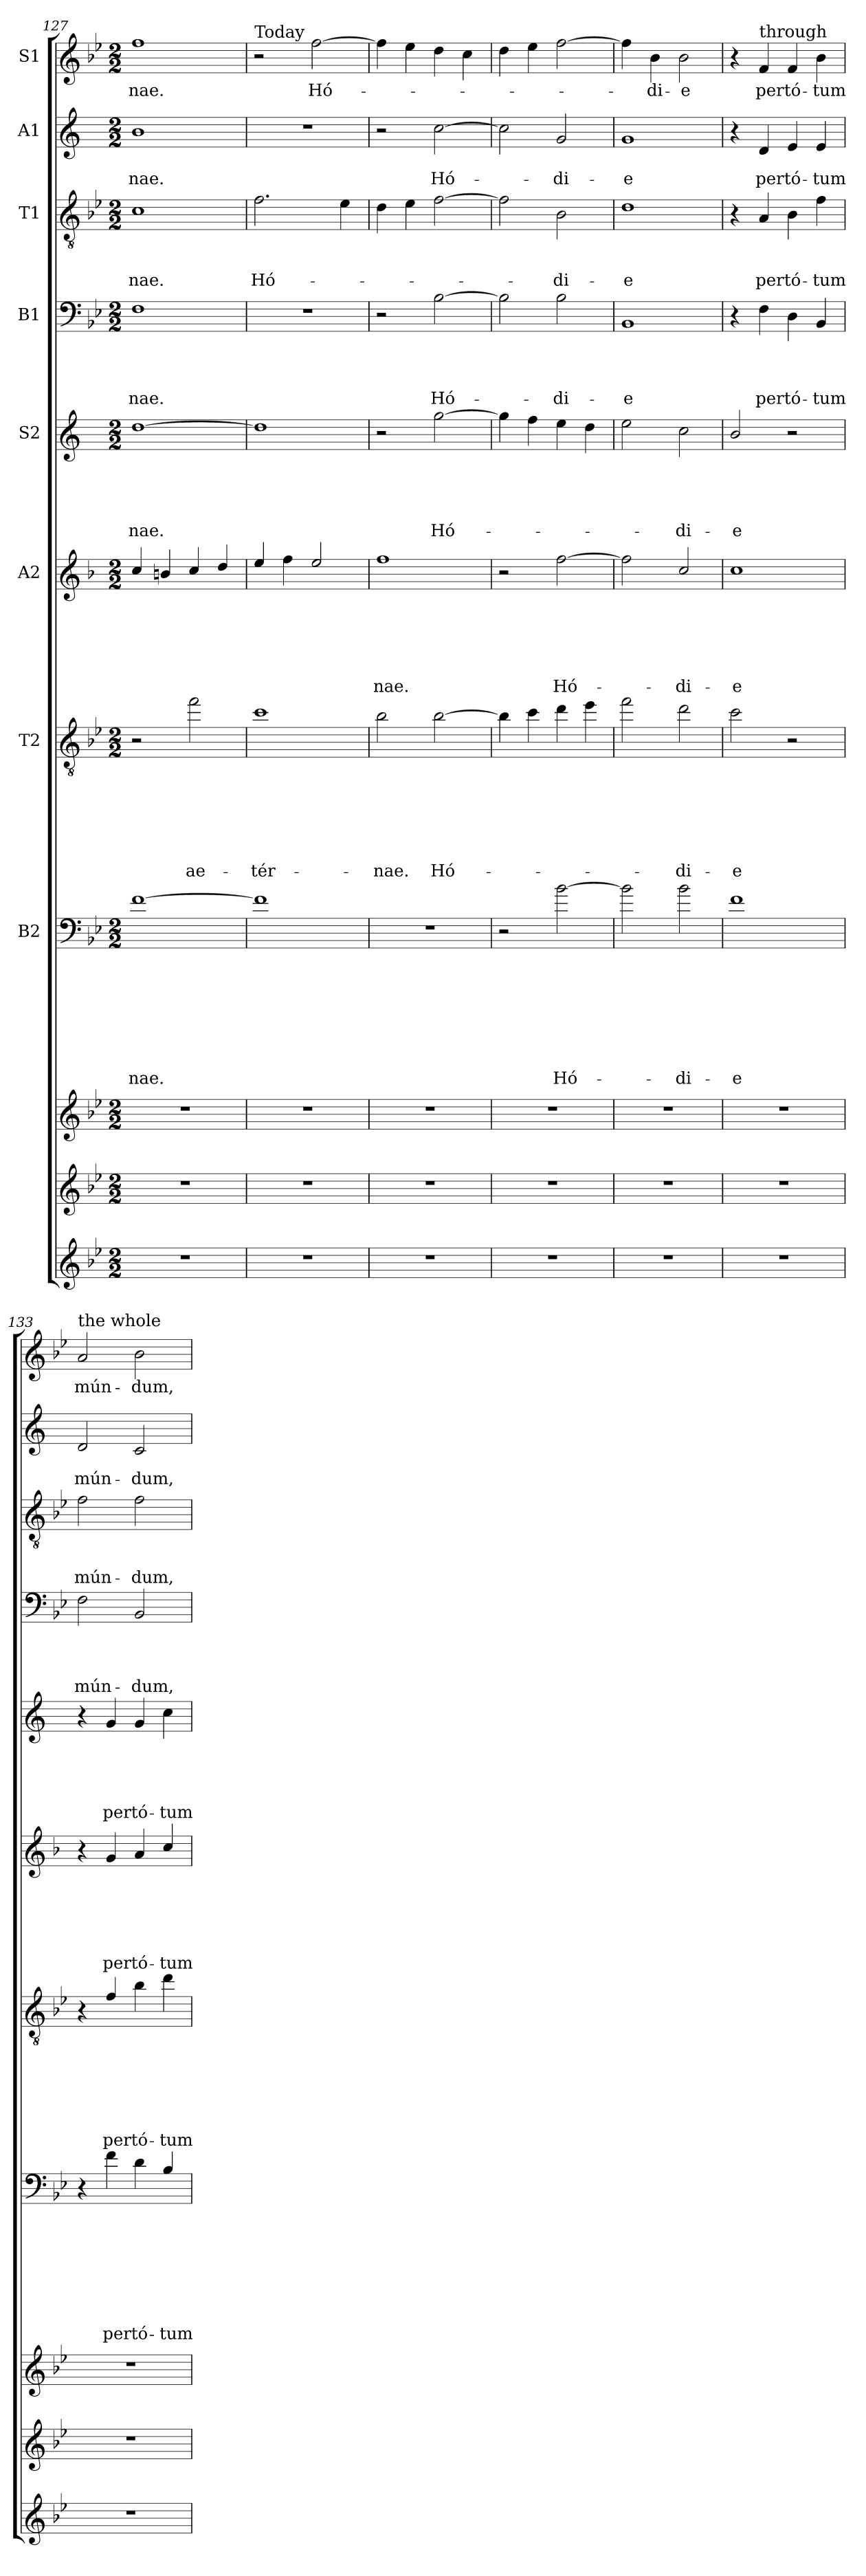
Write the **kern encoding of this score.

**kern	**kern	**kern	**kern	**text	**text	**text	**text	**text	**text	**text	**text	**kern	**text	**text	**text	**text	**text	**text	**text	**kern	**text	**text	**text	**text	**text	**text	**kern	**text	**text	**text	**text	**text	**kern	**text	**text	**text	**text	**kern	**text	**text	**text	**kern	**text	**text	**kern	**text
*part11	*part10	*part9	*part8	*part8	*part8	*part8	*part8	*part8	*part8	*part8	*part8	*part7	*part7	*part7	*part7	*part7	*part7	*part7	*part7	*part6	*part6	*part6	*part6	*part6	*part6	*part6	*part5	*part5	*part5	*part5	*part5	*part5	*part4	*part4	*part4	*part4	*part4	*part3	*part3	*part3	*part3	*part2	*part2	*part2	*part1	*part1
*staff11	*staff10	*staff9	*staff8	*staff8	*staff8	*staff8	*staff8	*staff8	*staff8	*staff8	*staff8	*staff7	*staff7	*staff7	*staff7	*staff7	*staff7	*staff7	*staff7	*staff6	*staff6	*staff6	*staff6	*staff6	*staff6	*staff6	*staff5	*staff5	*staff5	*staff5	*staff5	*staff5	*staff4	*staff4	*staff4	*staff4	*staff4	*staff3	*staff3	*staff3	*staff3	*staff2	*staff2	*staff2	*staff1	*staff1
*	*	*	*I"B2	*	*	*	*	*	*	*	*	*I"T2	*	*	*	*	*	*	*	*I"A2	*	*	*	*	*	*	*I"S2	*	*	*	*	*	*I"B1	*	*	*	*	*I"T1	*	*	*	*I"A1	*	*	*I"S1	*
*clefG2	*clefG2	*clefG2	*clefF4	*	*	*	*	*	*	*	*	*clefGv2	*	*	*	*	*	*	*	*clefG2	*	*	*	*	*	*	*clefG2	*	*	*	*	*	*clefF4	*	*	*	*	*clefGv2	*	*	*	*clefG2	*	*	*clefG2	*
*	*	*	*ITrd7c12	*	*	*	*	*	*	*	*	*ITrd8c14	*	*	*	*	*	*	*	*ITrd4c7	*	*	*	*	*	*	*ITrd1c2	*	*	*	*	*	*	*	*	*	*	*	*	*	*	*ITrd1c2	*	*	*	*
*k[b-e-]	*k[b-e-]	*k[b-e-]	*k[b-e-]	*	*	*	*	*	*	*	*	*k[b-e-]	*	*	*	*	*	*	*	*k[b-e-]	*	*	*	*	*	*	*k[b-e-]	*	*	*	*	*	*k[b-e-]	*	*	*	*	*k[b-e-]	*	*	*	*k[b-e-]	*	*	*k[b-e-]	*
*B-:	*B-:	*B-:	*B-:	*	*	*	*	*	*	*	*	*B-:	*	*	*	*	*	*	*	*B-:	*	*	*	*	*	*	*B-:	*	*	*	*	*	*B-:	*	*	*	*	*B-:	*	*	*	*B-:	*	*	*B-:	*
*M2/2	*M2/2	*M2/2	*M2/2	*	*	*	*	*	*	*	*	*M2/2	*	*	*	*	*	*	*	*M2/2	*	*	*	*	*	*	*M2/2	*	*	*	*	*	*M2/2	*	*	*	*	*M2/2	*	*	*	*M2/2	*	*	*M2/2	*
=127	=127	=127	=127	=127	=127	=127	=127	=127	=127	=127	=127	=127	=127	=127	=127	=127	=127	=127	=127	=127	=127	=127	=127	=127	=127	=127	=127	=127	=127	=127	=127	=127	=127	=127	=127	=127	=127	=127	=127	=127	=127	=127	=127	=127	=127	=127
!	!	!	!	!	!	!	!	!	!	!	!LO:LY:b	!	!	!	!	!	!	!	!	!	!	!	!	!	!	!	!	!	!	!	!	!LO:LY:b	!	!	!	!	!LO:LY:b	!	!	!	!LO:LY:b	!	!	!LO:LY:b	!	!LO:LY:b
1r	1r	1r	[1F	.	.	.	.	.	.	.	-nae.	2r	.	.	.	.	.	.	.	4f/	.	.	.	.	.	.	[1cc	.	.	.	.	-nae.	1F	.	.	.	-nae.	1c	.	.	-nae.	1a	.	-nae.	1ff	-nae.
.	.	.	.	.	.	.	.	.	.	.	.	.	.	.	.	.	.	.	.	4en/	.	.	.	.	.	.	.	.	.	.	.	.	.	.	.	.	.	.	.	.	.	.	.	.	.	.
!	!	!	!	!	!	!	!	!	!	!	!	!	!	!	!	!	!	!	!LO:LY:b	!	!	!	!	!	!	!	!	!	!	!	!	!	!	!	!	!	!	!	!	!	!	!	!	!	!	!
.	.	.	.	.	.	.	.	.	.	.	.	2f\	.	.	.	.	.	.	ae-	4f/	.	.	.	.	.	.	.	.	.	.	.	.	.	.	.	.	.	.	.	.	.	.	.	.	.	.
.	.	.	.	.	.	.	.	.	.	.	.	.	.	.	.	.	.	.	.	4g/	.	.	.	.	.	.	.	.	.	.	.	.	.	.	.	.	.	.	.	.	.	.	.	.	.	.
=128	=128	=128	=128	=128	=128	=128	=128	=128	=128	=128	=128	=128	=128	=128	=128	=128	=128	=128	=128	=128	=128	=128	=128	=128	=128	=128	=128	=128	=128	=128	=128	=128	=128	=128	=128	=128	=128	=128	=128	=128	=128	=128	=128	=128	=128	=128
!	!	!	!	!	!	!	!	!	!	!	!	!	!	!	!	!	!	!	!	!	!	!	!	!	!	!	!	!	!	!	!	!	!	!	!	!	!	!	!	!	!	!	!	!	!LO:TX:a:t=Today	!
!	!	!	!	!	!	!	!	!	!	!	!	!	!	!	!	!	!	!	!LO:LY:b	!	!	!	!	!	!	!	!	!	!	!	!	!	!	!	!	!	!	!	!	!	!LO:LY:b	!	!	!	!	!
1r	1r	1r	1F]	.	.	.	.	.	.	.	.	1c	.	.	.	.	.	.	-tér-	4a/	.	.	.	.	.	.	1cc]	.	.	.	.	.	1r	.	.	.	.	2.f\	.	.	Hó-	1r	.	.	2r	.
.	.	.	.	.	.	.	.	.	.	.	.	.	.	.	.	.	.	.	.	4b-\	.	.	.	.	.	.	.	.	.	.	.	.	.	.	.	.	.	.	.	.	.	.	.	.	.	.
!	!	!	!	!	!	!	!	!	!	!	!	!	!	!	!	!	!	!	!	!	!	!	!	!	!	!	!	!	!	!	!	!	!	!	!	!	!	!	!	!	!	!	!	!	!	!LO:LY:b
.	.	.	.	.	.	.	.	.	.	.	.	.	.	.	.	.	.	.	.	2a/	.	.	.	.	.	.	.	.	.	.	.	.	.	.	.	.	.	.	.	.	.	.	.	.	[2ff\	Hó-
.	.	.	.	.	.	.	.	.	.	.	.	.	.	.	.	.	.	.	.	.	.	.	.	.	.	.	.	.	.	.	.	.	.	.	.	.	.	4e-\	.	.	.	.	.	.	.	.
=129	=129	=129	=129	=129	=129	=129	=129	=129	=129	=129	=129	=129	=129	=129	=129	=129	=129	=129	=129	=129	=129	=129	=129	=129	=129	=129	=129	=129	=129	=129	=129	=129	=129	=129	=129	=129	=129	=129	=129	=129	=129	=129	=129	=129	=129	=129
!	!	!	!	!	!	!	!	!	!	!	!	!	!	!	!	!	!	!	!LO:LY:b	!	!	!	!	!	!	!LO:LY:b	!	!	!	!	!	!	!	!	!	!	!	!	!	!	!	!	!	!	!	!
1r	1r	1r	1r	.	.	.	.	.	.	.	.	2B-\	.	.	.	.	.	.	-nae.	1b-	.	.	.	.	.	-nae.	2r	.	.	.	.	.	2r	.	.	.	.	4d\	.	.	.	2r	.	.	4ff\]	.
.	.	.	.	.	.	.	.	.	.	.	.	.	.	.	.	.	.	.	.	.	.	.	.	.	.	.	.	.	.	.	.	.	.	.	.	.	.	4e-\	.	.	.	.	.	.	4ee-\	.
!	!	!	!	!	!	!	!	!	!	!	!	!	!	!	!	!	!	!	!LO:LY:b	!	!	!	!	!	!	!	!	!	!	!	!	!LO:LY:b	!	!	!	!	!LO:LY:b	!	!	!	!	!	!	!LO:LY:b	!	!
.	.	.	.	.	.	.	.	.	.	.	.	[2B-\	.	.	.	.	.	.	Hó-	.	.	.	.	.	.	.	[2ff\	.	.	.	.	Hó-	[2B-\	.	.	.	Hó-	[2f\	.	.	.	[2b-\	.	Hó-	4dd\	.
.	.	.	.	.	.	.	.	.	.	.	.	.	.	.	.	.	.	.	.	.	.	.	.	.	.	.	.	.	.	.	.	.	.	.	.	.	.	.	.	.	.	.	.	.	4cc\	.
=130	=130	=130	=130	=130	=130	=130	=130	=130	=130	=130	=130	=130	=130	=130	=130	=130	=130	=130	=130	=130	=130	=130	=130	=130	=130	=130	=130	=130	=130	=130	=130	=130	=130	=130	=130	=130	=130	=130	=130	=130	=130	=130	=130	=130	=130	=130
1r	1r	1r	2r	.	.	.	.	.	.	.	.	4B-\]	.	.	.	.	.	.	.	2r	.	.	.	.	.	.	4ff\]	.	.	.	.	.	2B-\]	.	.	.	.	2f\]	.	.	.	2b-\]	.	.	4dd\	.
.	.	.	.	.	.	.	.	.	.	.	.	4c\	.	.	.	.	.	.	.	.	.	.	.	.	.	.	4ee-\	.	.	.	.	.	.	.	.	.	.	.	.	.	.	.	.	.	4ee-\	.
!	!	!	!	!	!	!	!	!	!	!	!LO:LY:b	!	!	!	!	!	!	!	!	!	!	!	!	!	!	!LO:LY:b	!	!	!	!	!	!	!	!	!	!	!LO:LY:b	!	!	!	!LO:LY:b	!	!	!LO:LY:b	!	!
.	.	.	[2B-\	.	.	.	.	.	.	.	Hó-	4d\	.	.	.	.	.	.	.	[2b-\	.	.	.	.	.	Hó-	4dd\	.	.	.	.	.	2B-\	.	.	.	-di-	2B-\	.	.	-di-	2f/	.	-di-	[2ff\	.
.	.	.	.	.	.	.	.	.	.	.	.	4e-\	.	.	.	.	.	.	.	.	.	.	.	.	.	.	4cc\	.	.	.	.	.	.	.	.	.	.	.	.	.	.	.	.	.	.	.
!!LO:PB:g=z
=131	=131	=131	=131	=131	=131	=131	=131	=131	=131	=131	=131	=131	=131	=131	=131	=131	=131	=131	=131	=131	=131	=131	=131	=131	=131	=131	=131	=131	=131	=131	=131	=131	=131	=131	=131	=131	=131	=131	=131	=131	=131	=131	=131	=131	=131	=131
!	!	!	!	!	!	!	!	!	!	!	!	!	!	!	!	!	!	!	!	!	!	!	!	!	!	!	!	!	!	!	!	!	!	!	!	!	!LO:LY:b	!	!	!	!LO:LY:b	!	!	!LO:LY:b	!	!
1r	1r	1r	2B-\]	.	.	.	.	.	.	.	.	2f\	.	.	.	.	.	.	.	2b-\]	.	.	.	.	.	.	2dd\	.	.	.	.	.	1BB-	.	.	.	-e	1d	.	.	-e	1f	.	-e	4ff\]	.
!	!	!	!	!	!	!	!	!	!	!	!	!	!	!	!	!	!	!	!	!	!	!	!	!	!	!	!	!	!	!	!	!	!	!	!	!	!	!	!	!	!	!	!	!	!	!LO:LY:b
.	.	.	.	.	.	.	.	.	.	.	.	.	.	.	.	.	.	.	.	.	.	.	.	.	.	.	.	.	.	.	.	.	.	.	.	.	.	.	.	.	.	.	.	.	4b-\	-di-
!	!	!	!	!	!	!	!	!	!	!	!LO:LY:b	!	!	!	!	!	!	!	!LO:LY:b	!	!	!	!	!	!	!LO:LY:b	!	!	!	!	!	!LO:LY:b	!	!	!	!	!	!	!	!	!	!	!	!	!	!LO:LY:b
.	.	.	2B-\	.	.	.	.	.	.	.	-di-	2d\	.	.	.	.	.	.	-di-	2f/	.	.	.	.	.	-di-	2b-\	.	.	.	.	-di-	.	.	.	.	.	.	.	.	.	.	.	.	2b-\	-e
=132	=132	=132	=132	=132	=132	=132	=132	=132	=132	=132	=132	=132	=132	=132	=132	=132	=132	=132	=132	=132	=132	=132	=132	=132	=132	=132	=132	=132	=132	=132	=132	=132	=132	=132	=132	=132	=132	=132	=132	=132	=132	=132	=132	=132	=132	=132
!	!	!	!	!	!	!	!	!	!	!	!LO:LY:b	!	!	!	!	!	!	!	!LO:LY:b	!	!	!	!	!	!	!LO:LY:b	!	!	!	!	!	!LO:LY:b	!	!	!	!	!	!	!	!	!	!	!	!	!	!
1r	1r	1r	1F	.	.	.	.	.	.	.	-e	2c\	.	.	.	.	.	.	-e	1f	.	.	.	.	.	-e	2a/	.	.	.	.	-e	4r	.	.	.	.	4r	.	.	.	4r	.	.	4r	.
!	!	!	!	!	!	!	!	!	!	!	!	!	!	!	!	!	!	!	!	!	!	!	!	!	!	!	!	!	!	!	!	!	!	!	!	!	!	!	!	!	!	!	!	!	!LO:TX:a:t=through	!
!	!	!	!	!	!	!	!	!	!	!	!	!	!	!	!	!	!	!	!	!	!	!	!	!	!	!	!	!	!	!	!	!	!	!	!	!	!LO:LY:b	!	!	!	!LO:LY:b	!	!	!LO:LY:b	!	!LO:LY:b
.	.	.	.	.	.	.	.	.	.	.	.	.	.	.	.	.	.	.	.	.	.	.	.	.	.	.	.	.	.	.	.	.	4F\	.	.	.	per	4A/	.	.	per	4c/	.	per	4f/	per
!	!	!	!	!	!	!	!	!	!	!	!	!	!	!	!	!	!	!	!	!	!	!	!	!	!	!	!	!	!	!	!	!	!	!	!	!	!LO:LY:b	!	!	!	!LO:LY:b	!	!	!LO:LY:b	!	!LO:LY:b
.	.	.	.	.	.	.	.	.	.	.	.	2r	.	.	.	.	.	.	.	.	.	.	.	.	.	.	2r	.	.	.	.	.	4D\	.	.	.	tó-	4B-\	.	.	tó-	4d/	.	tó-	4f/	tó-
!	!	!	!	!	!	!	!	!	!	!	!	!	!	!	!	!	!	!	!	!	!	!	!	!	!	!	!	!	!	!	!	!	!	!	!	!	!LO:LY:b	!	!	!	!LO:LY:b	!	!	!LO:LY:b	!	!LO:LY:b
.	.	.	.	.	.	.	.	.	.	.	.	.	.	.	.	.	.	.	.	.	.	.	.	.	.	.	.	.	.	.	.	.	4BB-/	.	.	.	-tum	4f\	.	.	-tum	4d/	.	-tum	4b-\	-tum
=133	=133	=133	=133	=133	=133	=133	=133	=133	=133	=133	=133	=133	=133	=133	=133	=133	=133	=133	=133	=133	=133	=133	=133	=133	=133	=133	=133	=133	=133	=133	=133	=133	=133	=133	=133	=133	=133	=133	=133	=133	=133	=133	=133	=133	=133	=133
!	!	!	!	!	!	!	!	!	!	!	!	!	!	!	!	!	!	!	!	!	!	!	!	!	!	!	!	!	!	!	!	!	!	!	!	!	!	!	!	!	!	!	!	!	!LO:TX:a:t=the whole	!
!	!	!	!	!	!	!	!	!	!	!	!	!	!	!	!	!	!	!	!	!	!	!	!	!	!	!	!	!	!	!	!	!	!	!	!	!	!LO:LY:b	!	!	!	!LO:LY:b	!	!	!LO:LY:b	!	!LO:LY:b
1r	1r	1r	4r	.	.	.	.	.	.	.	.	4r	.	.	.	.	.	.	.	4r	.	.	.	.	.	.	4r	.	.	.	.	.	2F\	.	.	.	mún-	2f\	.	.	mún-	2c/	.	mún-	2a/	mún-
!	!	!	!	!	!	!	!	!	!	!	!LO:LY:b	!	!	!	!	!	!	!	!LO:LY:b	!	!	!	!	!	!	!LO:LY:b	!	!	!	!	!	!LO:LY:b	!	!	!	!	!	!	!	!	!	!	!	!	!	!
.	.	.	4F\	.	.	.	.	.	.	.	per	4F/	.	.	.	.	.	.	per	4c/	.	.	.	.	.	per	4f/	.	.	.	.	per	.	.	.	.	.	.	.	.	.	.	.	.	.	.
!	!	!	!	!	!	!	!	!	!	!	!LO:LY:b	!	!	!	!	!	!	!	!LO:LY:b	!	!	!	!	!	!	!LO:LY:b	!	!	!	!	!	!LO:LY:b	!	!	!	!	!LO:LY:b	!	!	!	!LO:LY:b	!	!	!LO:LY:b	!	!LO:LY:b
.	.	.	4D\	.	.	.	.	.	.	.	tó-	4B-\	.	.	.	.	.	.	tó-	4d/	.	.	.	.	.	tó-	4f/	.	.	.	.	tó-	2BB-/	.	.	.	-dum,	2f\	.	.	-dum,	2B-/	.	-dum,	2b-\	-dum,
!	!	!	!	!	!	!	!	!	!	!	!LO:LY:b	!	!	!	!	!	!	!	!LO:LY:b	!	!	!	!	!	!	!LO:LY:b	!	!	!	!	!	!LO:LY:b	!	!	!	!	!	!	!	!	!	!	!	!	!	!
.	.	.	4BB-/	.	.	.	.	.	.	.	-tum	4d\	.	.	.	.	.	.	-tum	4f/	.	.	.	.	.	-tum	4b-\	.	.	.	.	-tum	.	.	.	.	.	.	.	.	.	.	.	.	.	.
=	=	=	=	=	=	=	=	=	=	=	=	=	=	=	=	=	=	=	=	=	=	=	=	=	=	=	=	=	=	=	=	=	=	=	=	=	=	=	=	=	=	=	=	=	=	=
*-	*-	*-	*-	*-	*-	*-	*-	*-	*-	*-	*-	*-	*-	*-	*-	*-	*-	*-	*-	*-	*-	*-	*-	*-	*-	*-	*-	*-	*-	*-	*-	*-	*-	*-	*-	*-	*-	*-	*-	*-	*-	*-	*-	*-	*-	*-
